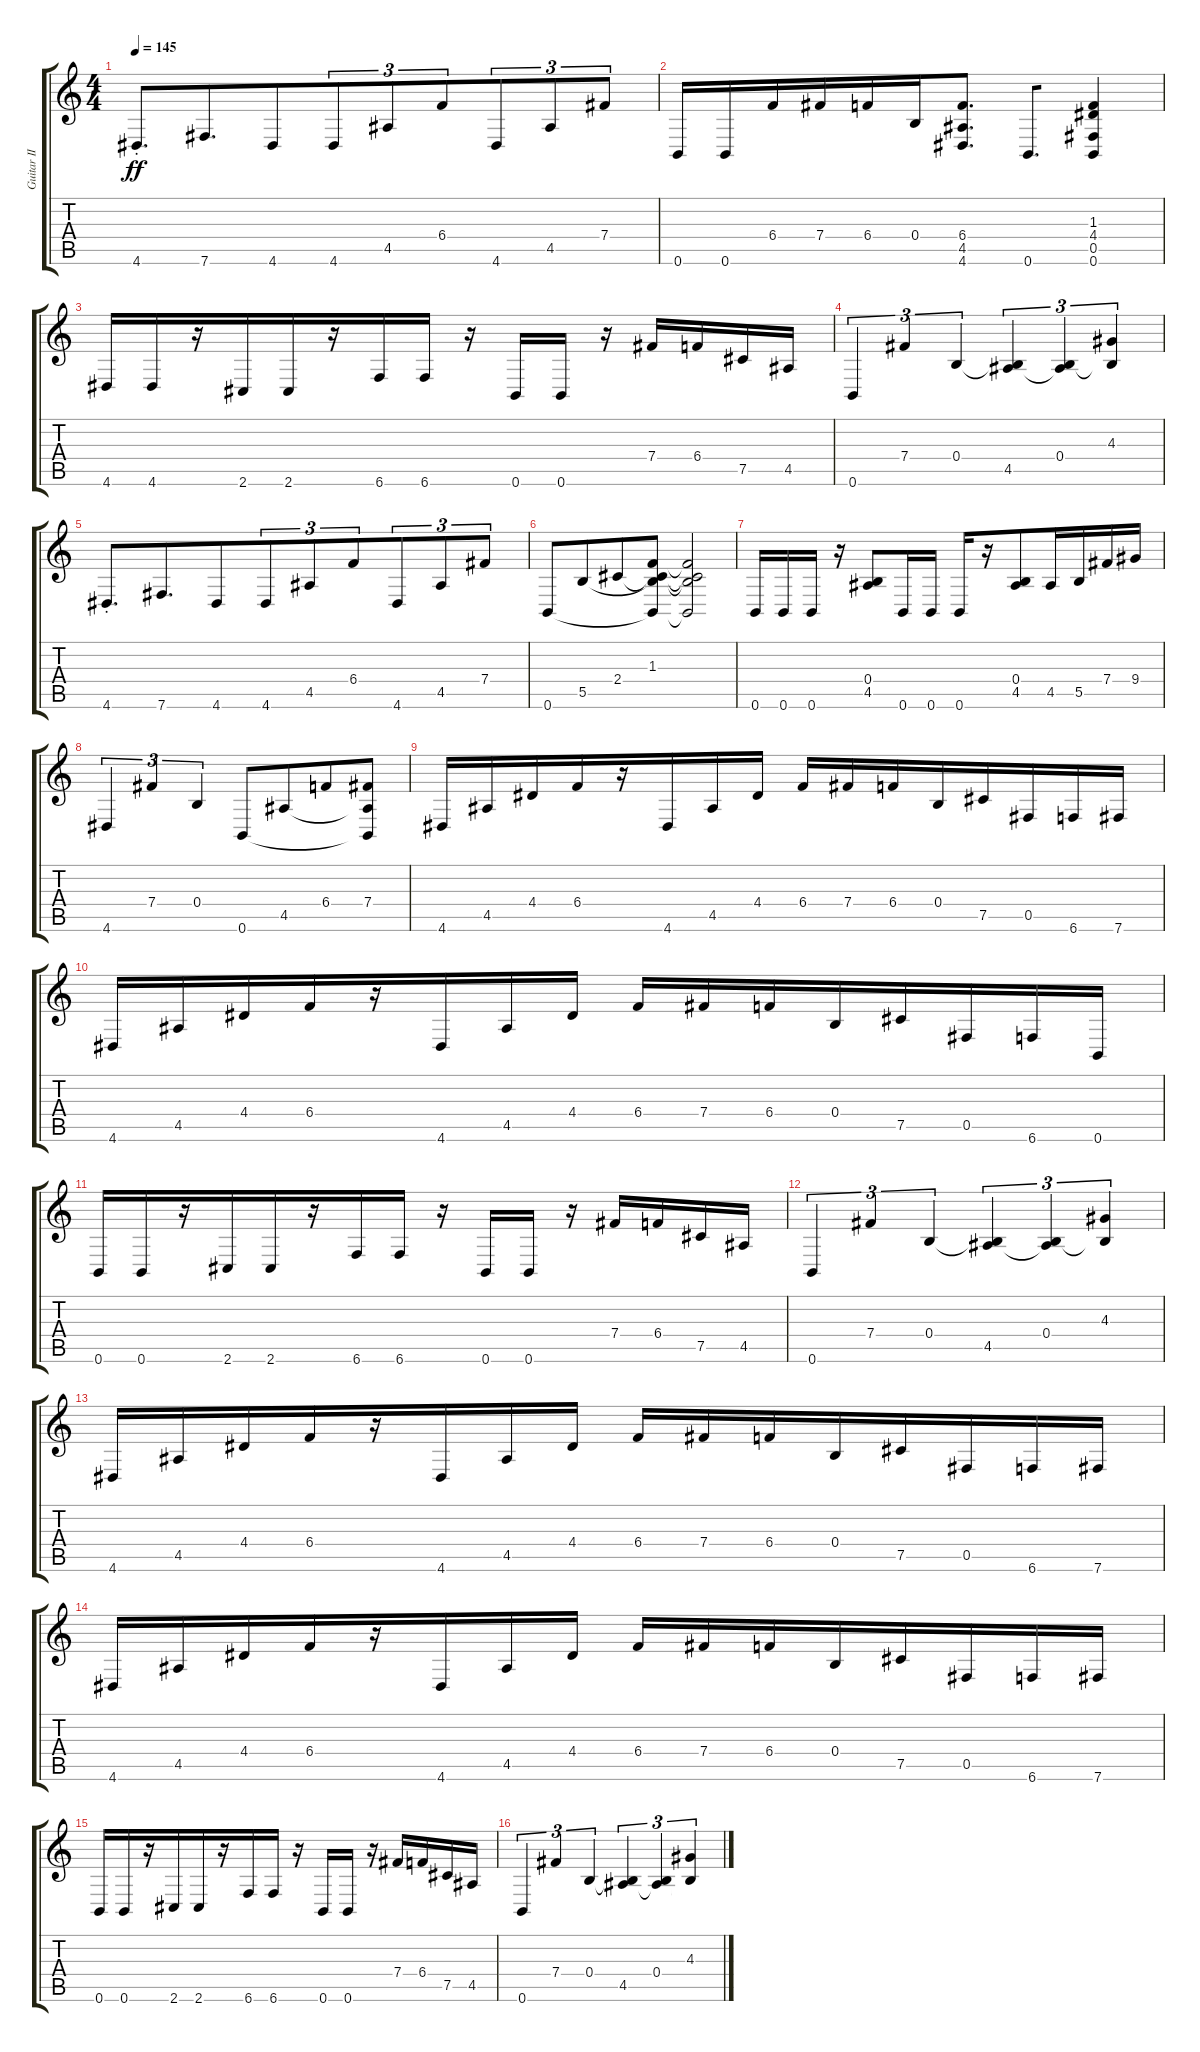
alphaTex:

\track ("Guitar II" "Guitar II") {instrument overdrivenguitar}
\staff {score tabs}
\tuning (Db4 Ab3 E3 B2 Gb2 B1) {hide}
\ts (4 4)
\tempo 145
\clef g2
\ks c
4.6{st}.8{d dy ff beam merge} 7.6.8{d beam merge} 4.6.8{beam merge} 4.6.8{tu (3 2)} 4.5.8{tu (3 2) beam merge} 6.4.8{tu (3 2) beam merge} 4.6.8{tu (3 2) beam merge} 4.5.8{tu (3 2) beam merge} 7.4.8{tu (3 2)} |
0.6.16{beam merge} 0.6.16 6.4.16 7.4.16{beam merge} 6.4.16{beam merge} 0.4.16{beam merge} (6.4 4.5 4.6).8{d} 0.6.8{d beam merge} (1.3 4.4 0.5 0.6).4 |
4.6.16{beam merge} 4.6.16{beam merge} r.16{beam merge} 2.6.16{beam merge} 2.6.16{beam merge} r.16 6.6.16{beam merge} 6.6.16 r.16{beam merge} 0.6.16 0.6.16 r.16{beam merge} 7.4.16 6.4.16 7.5.16 4.5.16 |
0.6.4{tu (3 2) beam merge} 7.4.4{tu (3 2)} 0.4.4{tu (3 2) beam merge} (0.4{t} 4.5).4{tu (3 2) beam merge} (0.4 4.5{t}).4{tu (3 2) beam merge} (4.3 0.4{t}).4{tu (3 2)} |
4.6{st}.8{d beam merge} 7.6.8{d beam merge} 4.6.8{beam merge} 4.6.8{tu (3 2)} 4.5.8{tu (3 2) beam merge} 6.4.8{tu (3 2) beam merge} 4.6.8{tu (3 2) beam merge} 4.5.8{tu (3 2) beam merge} 7.4.8{tu (3 2)} |
0.6.8{beam merge} 5.5.8{beam merge} 2.4.8{beam merge} (1.3 2.4{t} 5.5{t} 0.6{t}).8{beam merge} (1.3{t} 2.4{t} 5.5{t} 0.6{t}).2 |
0.6.16 0.6.16 0.6.16 r.16 (0.4 4.5).8{beam merge} 0.6.16{beam merge} 0.6.16 0.6.16 r.16{beam merge} (0.4 4.5).8{beam merge} 4.5.16{beam merge} 5.5.16{beam merge} 7.4.16{beam merge} 9.4.16 |
4.6.4{tu (3 2) beam merge} 7.4.4{tu (3 2)} 0.4.4{tu (3 2)} 0.6.8{beam merge} 4.5.8{beam merge} 6.4.8 (7.4 4.5{t} 0.6{t}).8 |
4.6.16 4.5.16 4.4.16{beam merge} 6.4.16{beam merge} r.16{beam merge} 4.6.16{beam merge} 4.5.16{beam merge} 4.4.16 6.4.16{beam merge} 7.4.16{beam merge} 6.4.16 0.4.16{beam merge} 7.5.16{beam merge} 0.5.16 6.6.16 7.6.16 |
4.6.16 4.5.16 4.4.16{beam merge} 6.4.16{beam merge} r.16{beam merge} 4.6.16{beam merge} 4.5.16{beam merge} 4.4.16 6.4.16{beam merge} 7.4.16{beam merge} 6.4.16 0.4.16{beam merge} 7.5.16{beam merge} 0.5.16 6.6.16 0.6.16 |
0.6.16{beam merge} 0.6.16{beam merge} r.16{beam merge} 2.6.16{beam merge} 2.6.16{beam merge} r.16 6.6.16{beam merge} 6.6.16 r.16{beam merge} 0.6.16 0.6.16 r.16{beam merge} 7.4.16 6.4.16 7.5.16 4.5.16 |
0.6.4{tu (3 2) beam merge} 7.4.4{tu (3 2)} 0.4.4{tu (3 2) beam merge} (0.4{t} 4.5).4{tu (3 2) beam merge} (0.4 4.5{t}).4{tu (3 2) beam merge} (4.3 0.4{t}).4{tu (3 2)} |
4.6.16 4.5.16 4.4.16{beam merge} 6.4.16{beam merge} r.16{beam merge} 4.6.16{beam merge} 4.5.16{beam merge} 4.4.16 6.4.16{beam merge} 7.4.16{beam merge} 6.4.16 0.4.16{beam merge} 7.5.16{beam merge} 0.5.16 6.6.16 7.6.16 |
4.6.16 4.5.16 4.4.16{beam merge} 6.4.16{beam merge} r.16{beam merge} 4.6.16{beam merge} 4.5.16{beam merge} 4.4.16 6.4.16{beam merge} 7.4.16{beam merge} 6.4.16 0.4.16{beam merge} 7.5.16{beam merge} 0.5.16 6.6.16 7.6.16 |
0.6.16{beam merge} 0.6.16{beam merge} r.16{beam merge} 2.6.16{beam merge} 2.6.16{beam merge} r.16 6.6.16{beam merge} 6.6.16 r.16{beam merge} 0.6.16 0.6.16 r.16{beam merge} 7.4.16 6.4.16 7.5.16 4.5.16 |
0.6.4{tu (3 2) beam merge} 7.4.4{tu (3 2)} 0.4.4{tu (3 2) beam merge} (0.4{t} 4.5).4{tu (3 2) beam merge} (0.4 4.5{t}).4{tu (3 2) beam merge} (4.3 0.4{t}).4{tu (3 2)}
